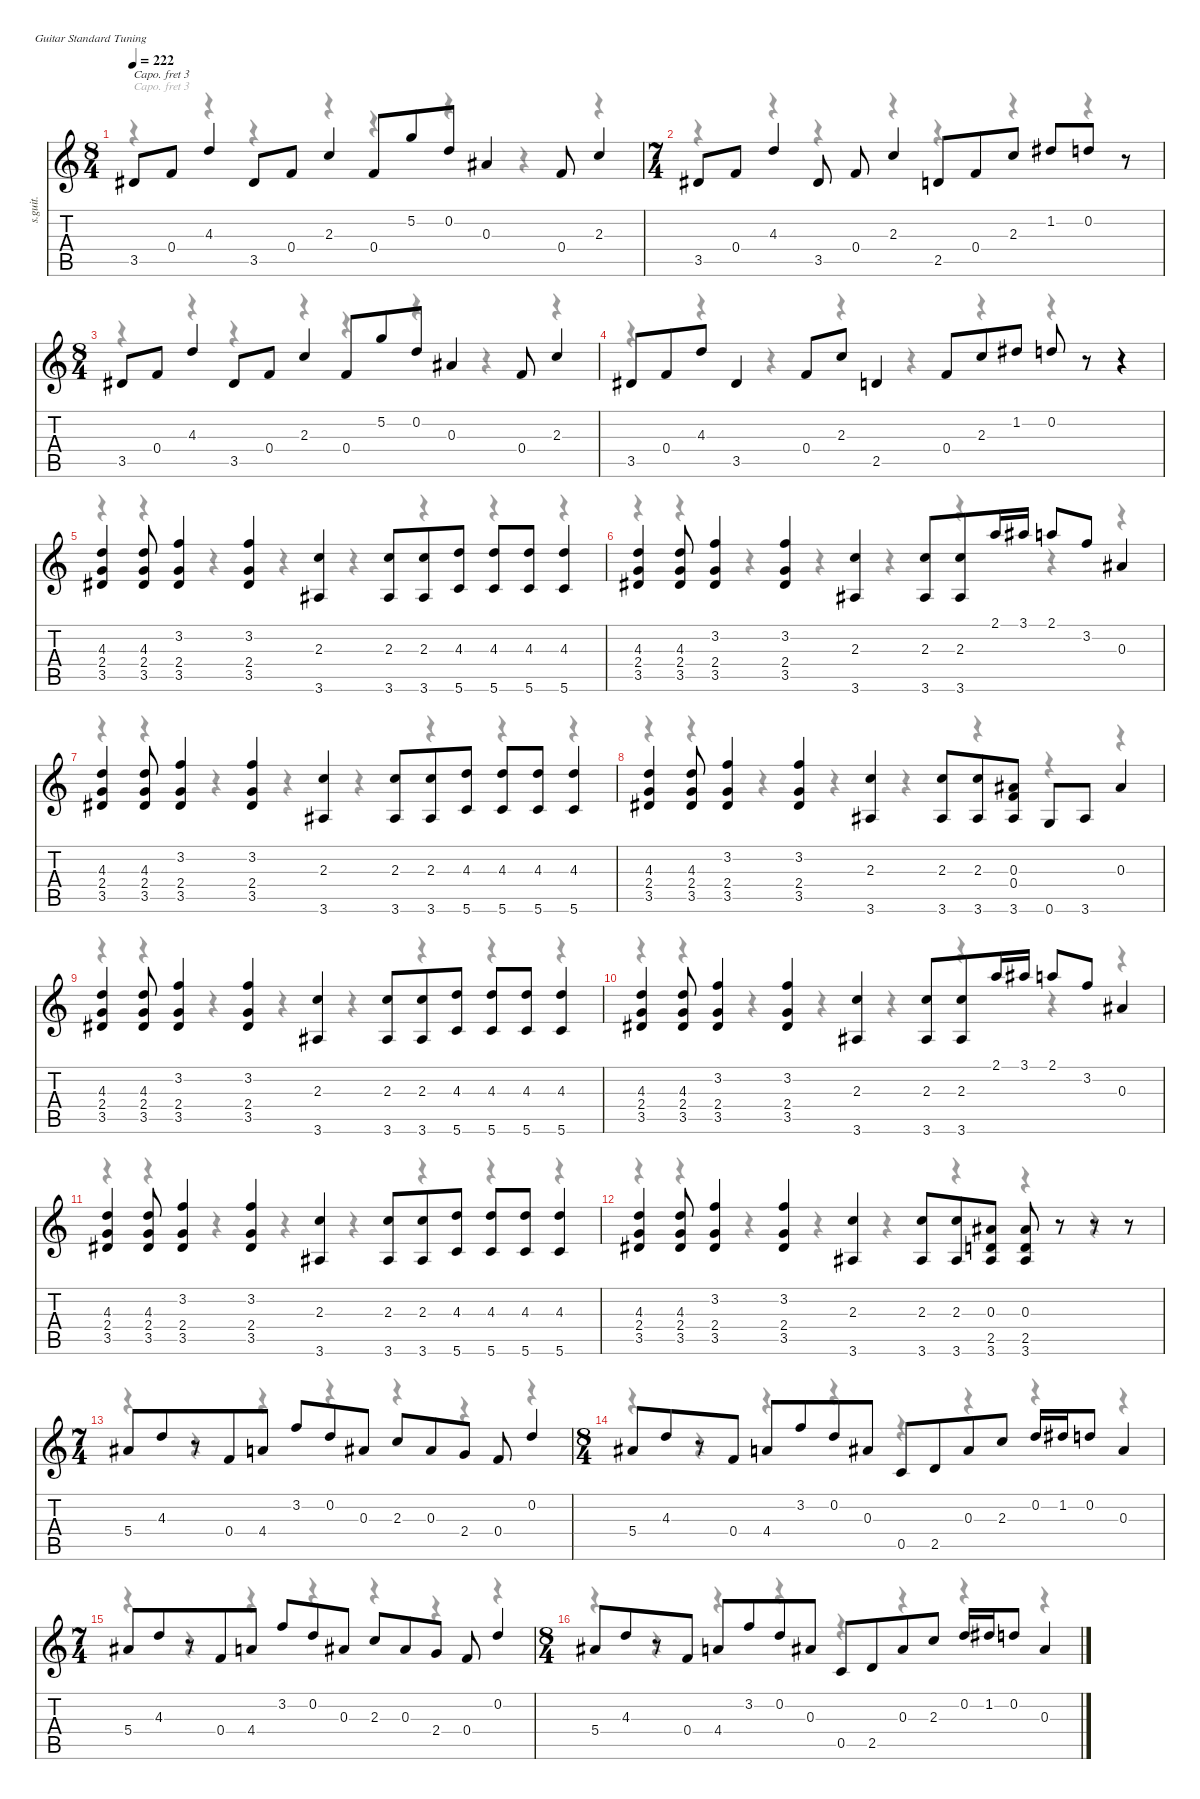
\defaultSystemsLayout 4
\hideDynamics
\bracketExtendMode nobrackets
\otherSystemsTrackNameOrientation horizontal
\track ("Track 1" "s.guit.") {instrument acousticguitarsteel}
\staff {score tabs}
\capo 3
\tuning (E4 B3 G3 D3 A2 E2)
\voice
\ts (8 4)
\beaming (8 4 4 4 4)
\tempo 222
\clef g2
\ks c
3.5{acc #}.8{dy f beam Up} 0.4.8{beam Up} 4.3.4{beam Up} 3.5{acc #}.8{beam Up} 0.4.8{beam Up} 2.3.4{beam Up} 0.4.8{beam Up} 5.2.8{beam Up} 0.2.8{beam Up} 0.3{acc #}.4{beam Up} 0.4.8{beam Up} 2.3.4{beam Up} |
\ts (7 4)
\beaming (8 5 3 3 3)
3.5{acc #}.8{beam Up} 0.4.8{beam Up} 4.3.4{beam Up} 3.5{acc #}.8{beam Up} 0.4.8{beam Up} 2.3.4{beam Up} 2.5.8{beam Up} 0.4.8{beam Up} 2.3.8{beam Up} 1.2{acc #}.8{beam Up} 0.2.8{beam Up} r.8{beam Up} |
\ts (8 4)
\beaming (8 4 4 4 4)
3.5{acc #}.8{beam Up} 0.4.8{beam Up} 4.3.4{beam Up} 3.5{acc #}.8{beam Up} 0.4.8{beam Up} 2.3.4{beam Up} 0.4.8{beam Up} 5.2.8{beam Up} 0.2.8{beam Up} 0.3{acc #}.4{beam Up} 0.4.8{beam Up} 2.3.4{beam Up} |
3.5{acc #}.8{beam Up} 0.4.8{beam Up} 4.3.8{beam Up} 3.5{acc #}.4{beam Up} 0.4.8{beam Up} 2.3.8{beam Up} 2.5.4{beam Up} 0.4.8{beam Up} 2.3.8{beam Up} 1.2{acc #}.8{beam Up} 0.2.8{beam Up} r.8{beam Up} r.4{beam Up} |
(4.3 2.4 3.5{acc #}).4{beam Up} (4.3 2.4 3.5{acc #}).8{beam Up} (3.2 2.4 3.5{acc #}).4{beam Up} (3.2 2.4 3.5{acc #}).4{beam Up} (2.3 3.6{acc #}).4{beam Up} (2.3 3.6{acc #}).8{beam Up} (2.3 3.6{acc #}).8{beam Up} (4.3 5.6).8{beam Up} (4.3 5.6).8{beam Up} (4.3 5.6).8{beam Up} (4.3 5.6).4{beam Up} |
(4.3 2.4 3.5{acc #}).4{beam Up} (4.3 2.4 3.5{acc #}).8{beam Up} (3.2 2.4 3.5{acc #}).4{beam Up} (3.2 2.4 3.5{acc #}).4{beam Up} (2.3 3.6{acc #}).4{beam Up} (2.3 3.6{acc #}).8{beam Up} (2.3 3.6{acc #}).8{beam Up} 2.1.16{beam Up} 3.1{acc #}.16{beam Up} 2.1.8{beam Up} 3.2.8{beam Up} 0.3{acc #}.4{beam Up} |
(4.3 2.4 3.5{acc #}).4{beam Up} (4.3 2.4 3.5{acc #}).8{beam Up} (3.2 2.4 3.5{acc #}).4{beam Up} (3.2 2.4 3.5{acc #}).4{beam Up} (2.3 3.6{acc #}).4{beam Up} (2.3 3.6{acc #}).8{beam Up} (2.3 3.6{acc #}).8{beam Up} (4.3 5.6).8{beam Up} (4.3 5.6).8{beam Up} (4.3 5.6).8{beam Up} (4.3 5.6).4{beam Up} |
(4.3 2.4 3.5{acc #}).4{beam Up} (4.3 2.4 3.5{acc #}).8{beam Up} (3.2 2.4 3.5{acc #}).4{beam Up} (3.2 2.4 3.5{acc #}).4{beam Up} (2.3 3.6{acc #}).4{beam Up} (2.3 3.6{acc #}).8{beam Up} (2.3 3.6{acc #}).8{beam Up} (0.3{acc #} 0.4 3.6{acc #}).8{beam Up} 0.6.8{beam Up} 3.6{acc #}.8{beam Up} 0.3{acc #}.4{beam Up} |
(4.3 2.4 3.5{acc #}).4{beam Up} (4.3 2.4 3.5{acc #}).8{beam Up} (3.2 2.4 3.5{acc #}).4{beam Up} (3.2 2.4 3.5{acc #}).4{beam Up} (2.3 3.6{acc #}).4{beam Up} (2.3 3.6{acc #}).8{beam Up} (2.3 3.6{acc #}).8{beam Up} (4.3 5.6).8{beam Up} (4.3 5.6).8{beam Up} (4.3 5.6).8{beam Up} (4.3 5.6).4{beam Up} |
(4.3 2.4 3.5{acc #}).4{beam Up} (4.3 2.4 3.5{acc #}).8{beam Up} (3.2 2.4 3.5{acc #}).4{beam Up} (3.2 2.4 3.5{acc #}).4{beam Up} (2.3 3.6{acc #}).4{beam Up} (2.3 3.6{acc #}).8{beam Up} (2.3 3.6{acc #}).8{beam Up} 2.1.16{beam Up} 3.1{acc #}.16{beam Up} 2.1.8{beam Up} 3.2.8{beam Up} 0.3{acc #}.4{beam Up} |
(4.3 2.4 3.5{acc #}).4{beam Up} (4.3 2.4 3.5{acc #}).8{beam Up} (3.2 2.4 3.5{acc #}).4{beam Up} (3.2 2.4 3.5{acc #}).4{beam Up} (2.3 3.6{acc #}).4{beam Up} (2.3 3.6{acc #}).8{beam Up} (2.3 3.6{acc #}).8{beam Up} (4.3 5.6).8{beam Up} (4.3 5.6).8{beam Up} (4.3 5.6).8{beam Up} (4.3 5.6).4{beam Up} |
(4.3 2.4 3.5{acc #}).4{beam Up} (4.3 2.4 3.5{acc #}).8{beam Up} (3.2 2.4 3.5{acc #}).4{beam Up} (3.2 2.4 3.5{acc #}).4{beam Up} (2.3 3.6{acc #}).4{beam Up} (2.3 3.6{acc #}).8{beam Up} (2.3 3.6{acc #}).8{beam Up} (0.3{acc #} 2.5 3.6{acc #}).8{beam Up} (0.3{acc #} 2.5 3.6{acc #}).8{beam Up} r.8{beam Up} r.8{beam Up} r.8{beam Up} |
\ts (7 4)
\beaming (8 5 3 3 3)
5.4{acc #}.8{beam Up} 4.3.8{beam Up} r.8{beam Up} 0.4.8{beam Up} 4.4.8{beam Up} 3.2.8{beam Up} 0.2.8{beam Up} 0.3{acc #}.8{beam Up} 2.3.8{beam Up} 0.3{acc #}.8{beam Up} 2.4.8{beam Up} 0.4.8{beam Up} 0.2.4{beam Up} |
\ts (8 4)
\beaming (8 4 4 4 4)
5.4{acc #}.8{beam Up} 4.3.8{beam Up} r.8{beam Up} 0.4.8{beam Up} 4.4.8{beam Up} 3.2.8{beam Up} 0.2.8{beam Up} 0.3{acc #}.8{beam Up} 0.5.8{beam Up} 2.5.8{beam Up} 0.3{acc #}.8{beam Up} 2.3.8{beam Up} 0.2.16{beam Up} 1.2{acc #}.16{beam Up} 0.2.8{beam Up} 0.3{acc #}.4{beam Up} |
\ts (7 4)
\beaming (8 5 3 3 3)
5.4{acc #}.8{beam Up} 4.3.8{beam Up} r.8{beam Up} 0.4.8{beam Up} 4.4.8{beam Up} 3.2.8{beam Up} 0.2.8{beam Up} 0.3{acc #}.8{beam Up} 2.3.8{beam Up} 0.3{acc #}.8{beam Up} 2.4.8{beam Up} 0.4.8{beam Up} 0.2.4{beam Up} |
\ts (8 4)
\beaming (8 4 4 4 4)
5.4{acc #}.8{beam Up} 4.3.8{beam Up} r.8{beam Up} 0.4.8{beam Up} 4.4.8{beam Up} 3.2.8{beam Up} 0.2.8{beam Up} 0.3{acc #}.8{beam Up} 0.5.8{beam Up} 2.5.8{beam Up} 0.3{acc #}.8{beam Up} 2.3.8{beam Up} 0.2.16{beam Up} 1.2{acc #}.16{beam Up} 0.2.8{beam Up} 0.3{acc #}.4{beam Up}
\voice
\clef g2
\ottava regular
\simile none
\ks c
r.4{dy mf beam Down} r.4{beam Down} r.4{beam Down} r.4{beam Down} r.4{beam Down} r.4{beam Down} r.4{beam Down} r.4{beam Down} |
r.4{beam Down} r.4{beam Down} r.4{beam Down} r.4{beam Down} r.4{beam Down} r.4{beam Down} r.4{beam Down} |
r.4{beam Down} r.4{beam Down} r.4{beam Down} r.4{beam Down} r.4{beam Down} r.4{beam Down} r.4{beam Down} r.4{beam Down} |
r.4{beam Down} r.4{beam Down} r.4{beam Down} r.4{beam Down} r.4{beam Down} r.4{beam Down} r.4{beam Down} r.4{beam Down} |
r.4{beam Down} r.4{beam Down} r.4{beam Down} r.4{beam Down} r.4{beam Down} r.4{beam Down} r.4{beam Down} r.4{beam Down} |
r.4{beam Down} r.4{beam Down} r.4{beam Down} r.4{beam Down} r.4{beam Down} r.4{beam Down} r.4{beam Down} r.4{beam Down} |
r.4{beam Down} r.4{beam Down} r.4{beam Down} r.4{beam Down} r.4{beam Down} r.4{beam Down} r.4{beam Down} r.4{beam Down} |
r.4{beam Down} r.4{beam Down} r.4{beam Down} r.4{beam Down} r.4{beam Down} r.4{beam Down} r.4{beam Down} r.4{beam Down} |
r.4{beam Down} r.4{beam Down} r.4{beam Down} r.4{beam Down} r.4{beam Down} r.4{beam Down} r.4{beam Down} r.4{beam Down} |
r.4{beam Down} r.4{beam Down} r.4{beam Down} r.4{beam Down} r.4{beam Down} r.4{beam Down} r.4{beam Down} r.4{beam Down} |
r.4{beam Down} r.4{beam Down} r.4{beam Down} r.4{beam Down} r.4{beam Down} r.4{beam Down} r.4{beam Down} r.4{beam Down} |
r.4{beam Down} r.4{beam Down} r.4{beam Down} r.4{beam Down} r.4{beam Down} r.4{beam Down} r.4{beam Down} r.4{beam Down} |
r.4{beam Down} r.4{beam Down} r.4{beam Down} r.4{beam Down} r.4{beam Down} r.4{beam Down} r.4{beam Down} |
r.4{beam Down} r.4{beam Down} r.4{beam Down} r.4{beam Down} r.4{beam Down} r.4{beam Down} r.4{beam Down} r.4{beam Down} |
r.4{beam Down} r.4{beam Down} r.4{beam Down} r.4{beam Down} r.4{beam Down} r.4{beam Down} r.4{beam Down} |
r.4{beam Down} r.4{beam Down} r.4{beam Down} r.4{beam Down} r.4{beam Down} r.4{beam Down} r.4{beam Down} r.4{beam Down}
